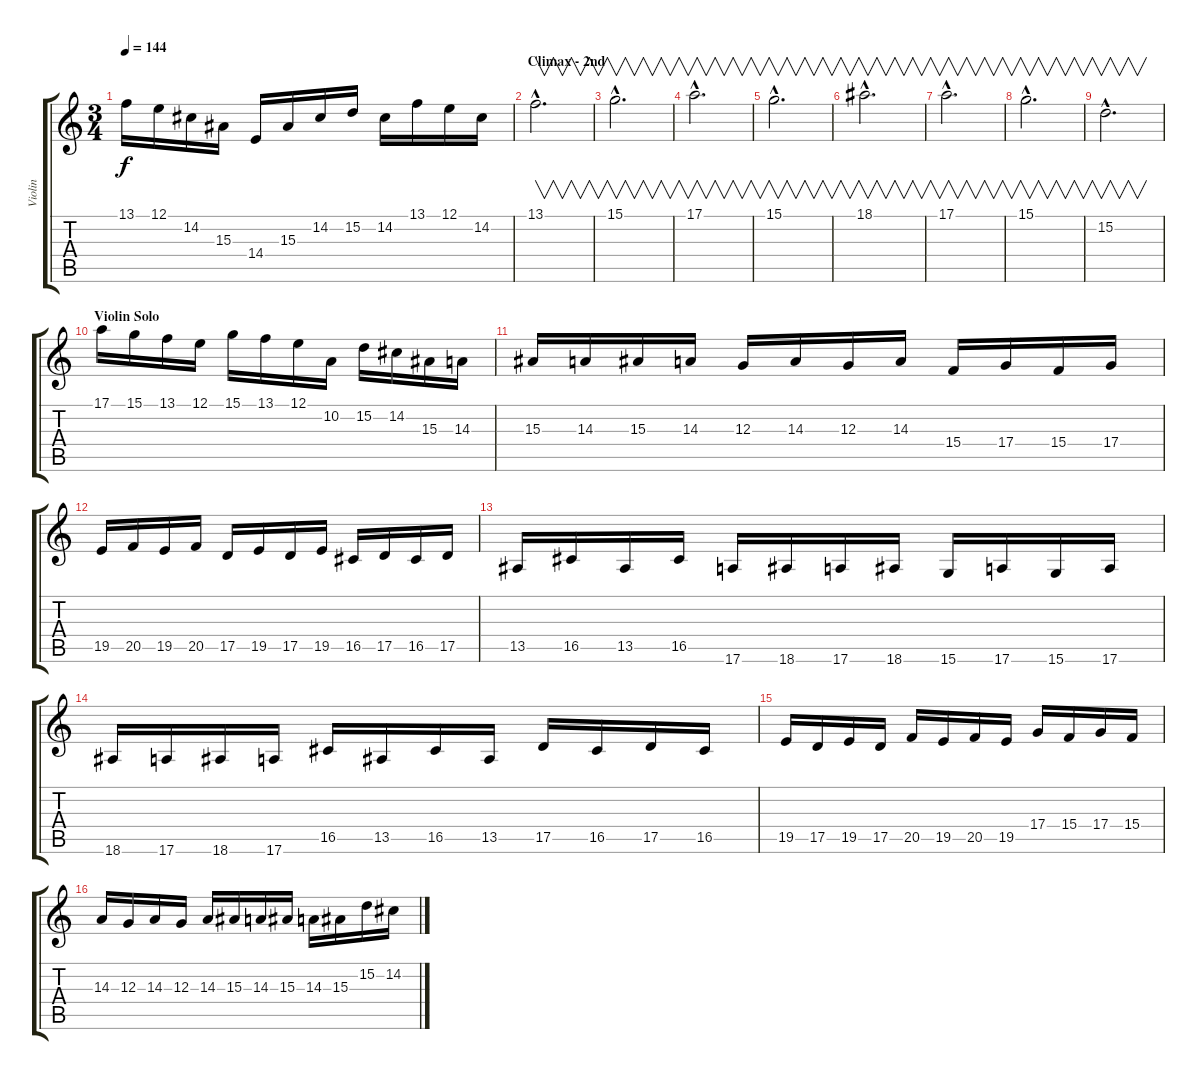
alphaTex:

\track ("Violin" "Violin") {instrument violin}
\staff {score tabs}
\tuning (E4 B3 G3 D3 A2 E2) {hide}
\ts (3 4)
\tempo 144
\clef g2
\ks c
13.1.16{dy f} 12.1.16 14.2.16 15.3.16 14.4.16 15.3.16 14.2.16 15.2.16 14.2.16 13.1.16 12.1.16 14.2.16 |
\section ("" "Climax - 2nd")
13.1{hac}.2{v d} |
15.1{hac}.2{v d} |
17.1{hac}.2{v d} |
15.1{hac}.2{v d} |
18.1{hac}.2{v d} |
17.1{hac}.2{v d} |
15.1{hac}.2{v d} |
15.2{hac}.2{v d} |
\section ("" "Violin Solo")
17.1.16 15.1.16 13.1.16 12.1.16 15.1.16 13.1.16 12.1.16 10.2.16 15.2.16 14.2.16 15.3.16 14.3.16 |
15.3.16 14.3.16 15.3.16 14.3.16 12.3.16 14.3.16 12.3.16 14.3.16 15.4.16 17.4.16 15.4.16 17.4.16 |
19.5.16 20.5.16 19.5.16 20.5.16 17.5.16 19.5.16 17.5.16 19.5.16 16.5.16 17.5.16 16.5.16 17.5.16 |
13.5.16 16.5.16 13.5.16 16.5.16 17.6.16 18.6.16 17.6.16 18.6.16 15.6.16 17.6.16 15.6.16 17.6.16 |
18.6.16 17.6.16 18.6.16 17.6.16 16.5.16 13.5.16 16.5.16 13.5.16 17.5.16 16.5.16 17.5.16 16.5.16 |
19.5.16 17.5.16 19.5.16 17.5.16 20.5.16 19.5.16 20.5.16 19.5.16 17.4.16 15.4.16 17.4.16 15.4.16 |
14.3.16 12.3.16 14.3.16 12.3.16 14.3.16 15.3.16 14.3.16 15.3.16 14.3.16 15.3.16 15.2.16 14.2.16
